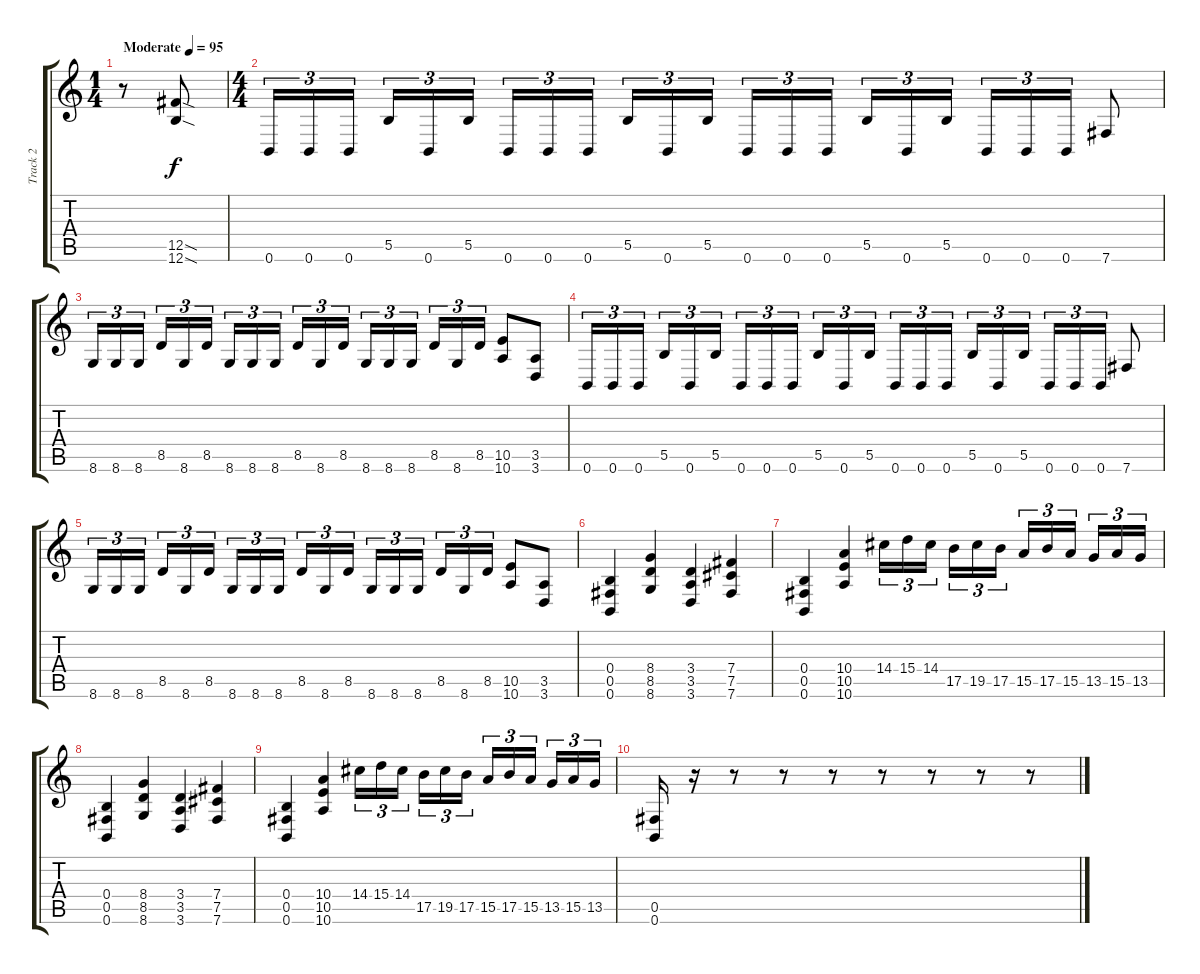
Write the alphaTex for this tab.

\track ("Track 2" "Track 2") {instrument distortionguitar bank 255}
\staff {score tabs}
\tuning (Db4 Ab3 E3 B2 Gb2 B1) {hide}
\ts (1 4)
\tempo (95 "Moderate")
\clef g2
\ks c
r.8{dy f instrument distortionguitar} (12.5{sod} 12.6{sod}).8 |
\ts (4 4)
0.6.16{tu (3 2)} 0.6.16{tu (3 2)} 0.6.16{tu (3 2) beam splitsecondary} 5.5.16{tu (3 2)} 0.6.16{tu (3 2)} 5.5.16{tu (3 2)} 0.6.16{tu (3 2)} 0.6.16{tu (3 2)} 0.6.16{tu (3 2) beam splitsecondary} 5.5.16{tu (3 2)} 0.6.16{tu (3 2)} 5.5.16{tu (3 2)} 0.6.16{tu (3 2)} 0.6.16{tu (3 2)} 0.6.16{tu (3 2) beam splitsecondary} 5.5.16{tu (3 2)} 0.6.16{tu (3 2)} 5.5.16{tu (3 2)} 0.6.16{tu (3 2)} 0.6.16{tu (3 2)} 0.6.16{tu (3 2)} 7.6.8 |
8.6.16{tu (3 2)} 8.6.16{tu (3 2)} 8.6.16{tu (3 2) beam splitsecondary} 8.5.16{tu (3 2)} 8.6.16{tu (3 2)} 8.5.16{tu (3 2)} 8.6.16{tu (3 2)} 8.6.16{tu (3 2)} 8.6.16{tu (3 2) beam splitsecondary} 8.5.16{tu (3 2)} 8.6.16{tu (3 2)} 8.5.16{tu (3 2)} 8.6.16{tu (3 2)} 8.6.16{tu (3 2)} 8.6.16{tu (3 2) beam splitsecondary} 8.5.16{tu (3 2)} 8.6.16{tu (3 2)} 8.5.16{tu (3 2)} (10.5 10.6).8 (3.5 3.6).8 |
0.6.16{tu (3 2)} 0.6.16{tu (3 2)} 0.6.16{tu (3 2) beam splitsecondary} 5.5.16{tu (3 2)} 0.6.16{tu (3 2)} 5.5.16{tu (3 2)} 0.6.16{tu (3 2)} 0.6.16{tu (3 2)} 0.6.16{tu (3 2) beam splitsecondary} 5.5.16{tu (3 2)} 0.6.16{tu (3 2)} 5.5.16{tu (3 2)} 0.6.16{tu (3 2)} 0.6.16{tu (3 2)} 0.6.16{tu (3 2) beam splitsecondary} 5.5.16{tu (3 2)} 0.6.16{tu (3 2)} 5.5.16{tu (3 2)} 0.6.16{tu (3 2)} 0.6.16{tu (3 2)} 0.6.16{tu (3 2)} 7.6.8 |
8.6.16{tu (3 2)} 8.6.16{tu (3 2)} 8.6.16{tu (3 2) beam splitsecondary} 8.5.16{tu (3 2)} 8.6.16{tu (3 2)} 8.5.16{tu (3 2)} 8.6.16{tu (3 2)} 8.6.16{tu (3 2)} 8.6.16{tu (3 2) beam splitsecondary} 8.5.16{tu (3 2)} 8.6.16{tu (3 2)} 8.5.16{tu (3 2)} 8.6.16{tu (3 2)} 8.6.16{tu (3 2)} 8.6.16{tu (3 2) beam splitsecondary} 8.5.16{tu (3 2)} 8.6.16{tu (3 2)} 8.5.16{tu (3 2)} (10.5 10.6).8 (3.5 3.6).8 |
(0.4 0.5 0.6).4 (8.4 8.5 8.6).4 (3.4 3.5 3.6).4 (7.4 7.5 7.6).4 |
(0.4 0.5 0.6).4 (10.4 10.5 10.6).4 14.4.16{tu (3 2)} 15.4.16{tu (3 2)} 14.4.16{tu (3 2) beam splitsecondary} 17.5.16{tu (3 2)} 19.5.16{tu (3 2)} 17.5.16{tu (3 2)} 15.5.16{tu (3 2)} 17.5.16{tu (3 2)} 15.5.16{tu (3 2) beam splitsecondary} 13.5.16{tu (3 2)} 15.5.16{tu (3 2)} 13.5.16{tu (3 2)} |
(0.4 0.5 0.6).4 (8.4 8.5 8.6).4 (3.4 3.5 3.6).4 (7.4 7.5 7.6).4 |
(0.4 0.5 0.6).4 (10.4 10.5 10.6).4 14.4.16{tu (3 2)} 15.4.16{tu (3 2)} 14.4.16{tu (3 2) beam splitsecondary} 17.5.16{tu (3 2)} 19.5.16{tu (3 2)} 17.5.16{tu (3 2)} 15.5.16{tu (3 2)} 17.5.16{tu (3 2)} 15.5.16{tu (3 2) beam splitsecondary} 13.5.16{tu (3 2)} 15.5.16{tu (3 2)} 13.5.16{tu (3 2)} |
(0.5 0.6).16 r.16 r.8 r.8 r.8 r.8 r.8 r.8 r.8
